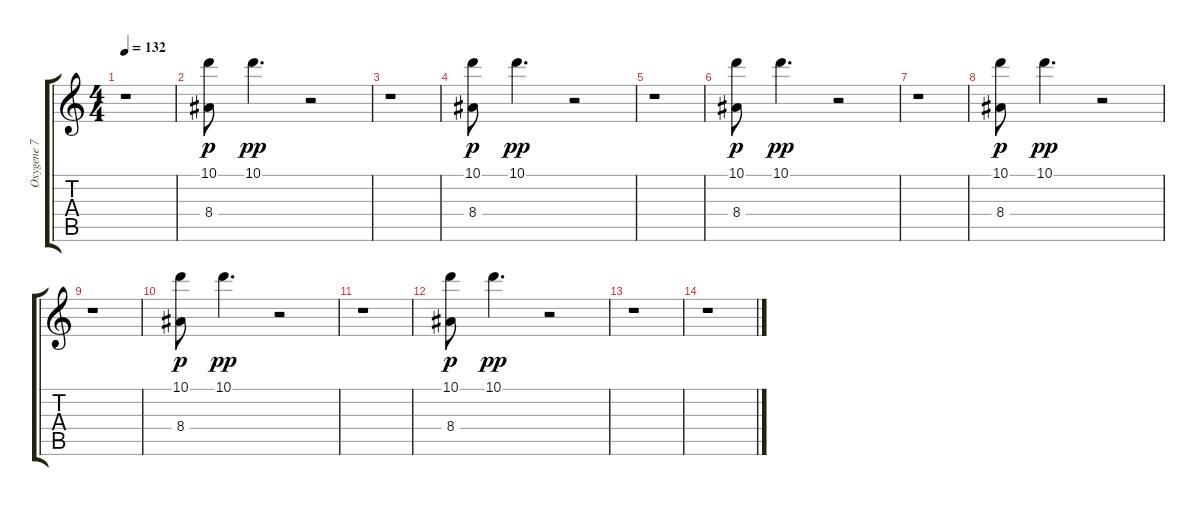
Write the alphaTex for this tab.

\track ("Oxygene 7 - 13" "Oxygene 7 ") {instrument acousticguitarsteel}
\staff {score tabs}
\tuning (E4 B3 G3 D3 A2 E2) {hide}
\ts (4 4)
\tempo 132
\clef g2
\ks c
r.1{dy pp} |
(10.1 8.4).8{dy p} 10.1.4{d dy pp} r.2 |
r.1 |
(10.1 8.4).8{dy p} 10.1.4{d dy pp} r.2 |
r.1 |
(10.1 8.4).8{dy p} 10.1.4{d dy pp} r.2 |
r.1 |
(10.1 8.4).8{dy p} 10.1.4{d dy pp} r.2 |
r.1 |
(10.1 8.4).8{dy p} 10.1.4{d dy pp} r.2 |
r.1 |
(10.1 8.4).8{dy p} 10.1.4{d dy pp} r.2 |
r.1 |
r.1
